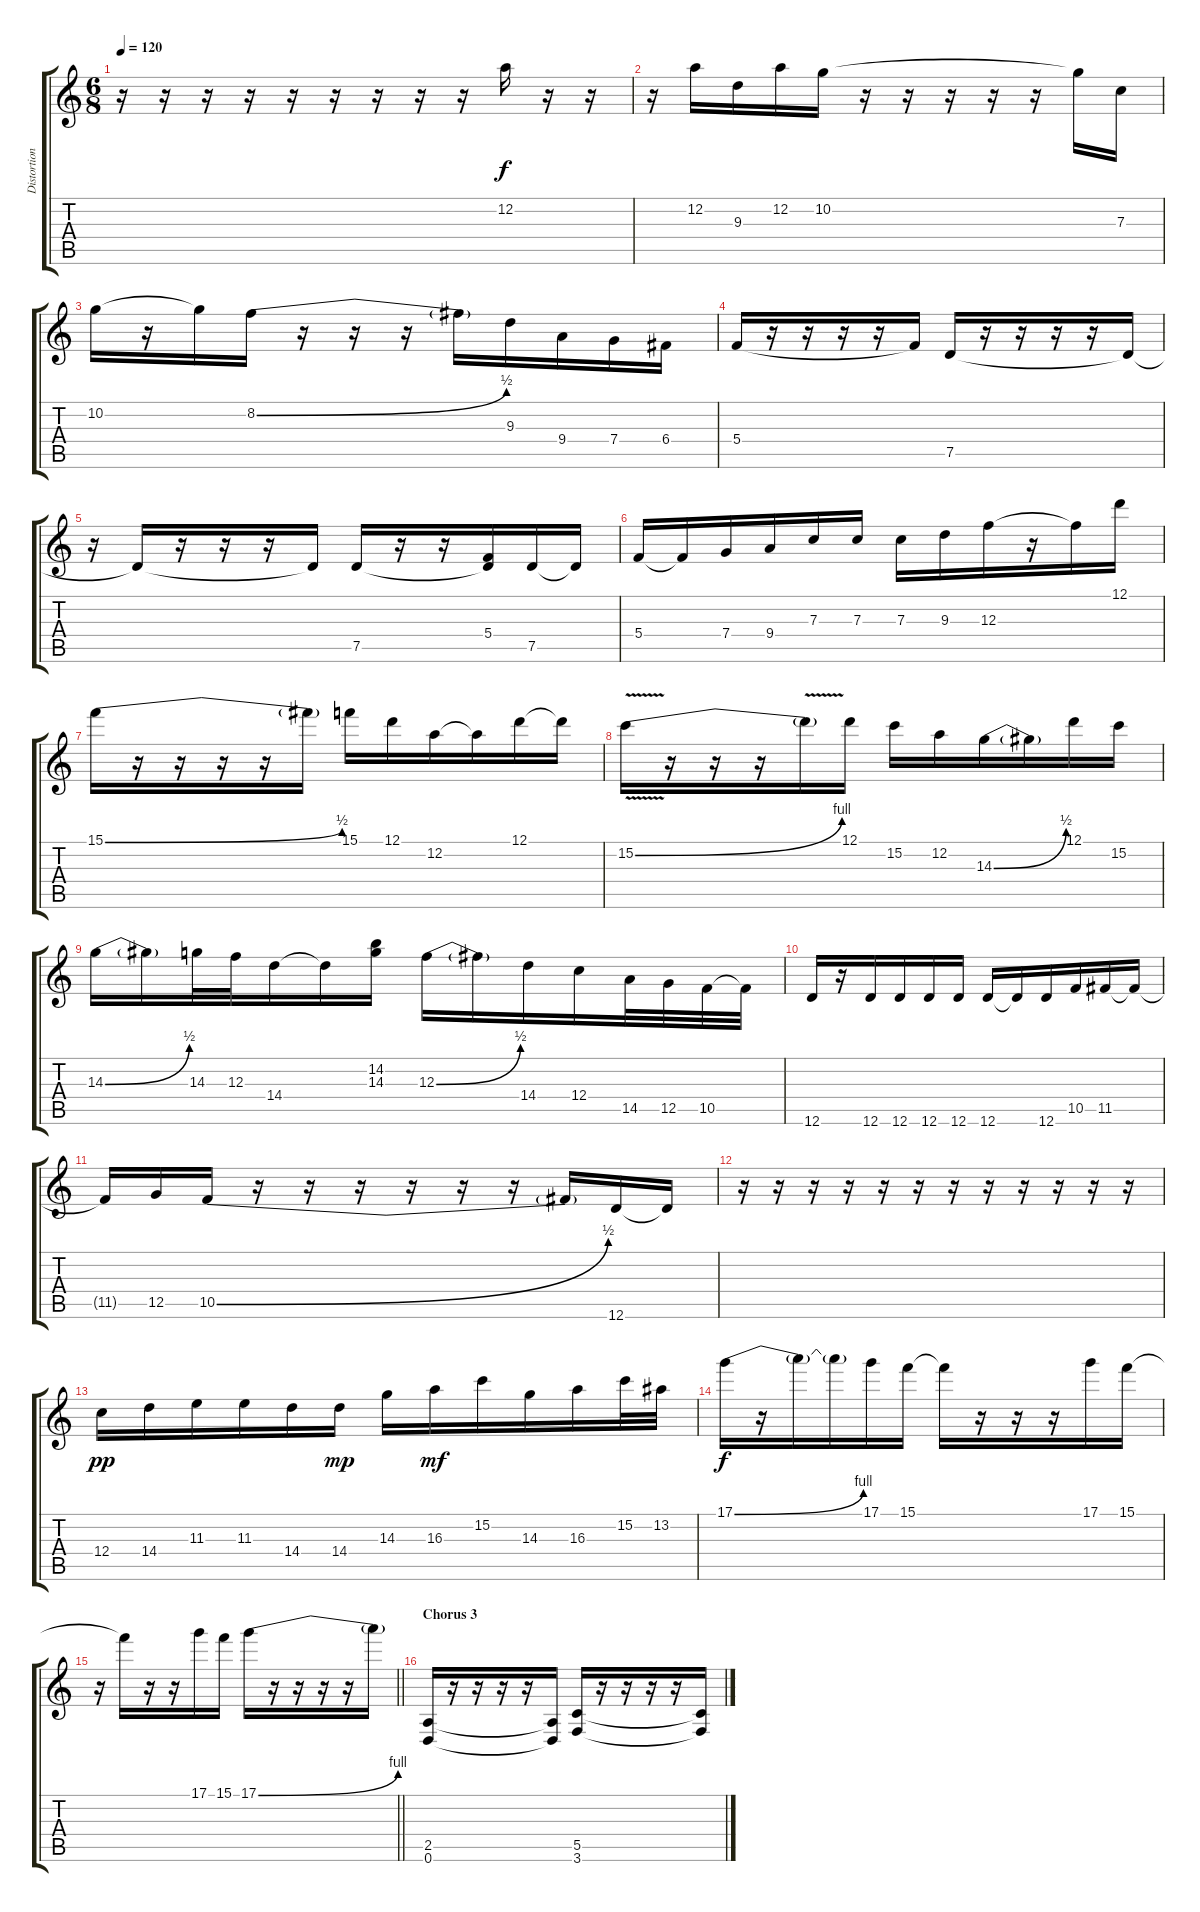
\track ("Distortion 1" "Distortion") {instrument distortionguitar}
\staff {score tabs}
\tuning (D4 A3 F3 C3 G2 D2) {hide}
\ts (6 8)
\tempo 120
\clef g2
\ks c
r.16{dy f} r.16 r.16 r.16 r.16 r.16 r.16 r.16 r.16 12.2{t}.16 r.16 r.16 |
r.16 12.2.16 9.3.16 12.2.16 10.2.16 r.16 r.16 r.16 r.16 r.16 10.2{t}.16 7.3.16 |
10.2.16 r.16 10.2{t}.16 8.2{be (bend 0 0 60 2)}.16 r.16 r.16 r.16 8.2{t}.16 9.3.16 9.4.16 7.4.16 6.4.16 |
5.4.16 r.16 r.16 r.16 r.16 5.4{t}.16 7.5.16 r.16 r.16 r.16 r.16 7.5{t}.16 |
r.16 7.5{t}.16 r.16 r.16 r.16 7.5{t}.16 7.5.16 r.16 r.16 (5.4 7.5{t}).16 7.5.16 7.5{t}.16 |
5.4.16 5.4{t}.16 7.4.16 9.4.16 7.3.16 7.3.16 7.3.16 9.3.16 12.3.16 r.16 12.3{t}.16 12.1.16 |
15.1{be (bend 0 0 60 2)}.16 r.16 r.16 r.16 r.16 15.1{t}.16 15.1.16 12.1.16 12.2.16 12.2{t}.16 12.1.16 12.1{t}.16 |
15.2{be (bend 0 0 60 4) v}.16 r.16 r.16 r.16 15.2{t}.16 12.1.16 15.2.16 12.2.16 14.3{be (bend 0 0 60 2)}.16 14.3{t}.16 12.1.16 15.2.16 |
14.3{be (bend 0 0 60 2)}.16 14.3{t}.16 14.3.32 12.3.32 14.4.16 14.4{t}.16 (14.2 14.3).16 12.3{be (bend 0 0 60 2)}.16 12.3{t}.16 14.4.16 12.4.16 14.5.32 12.5.32 10.5.32 10.5{t}.32 |
12.6.16 r.16 12.6.16 12.6.16 12.6.16 12.6.16 12.6.16 12.6{t}.16 12.6.16 10.5.16 11.5.16 11.5{t}.16 |
11.5{t}.16 12.5.16 10.5{be (bend 0 0 60 2)}.16 r.16 r.16 r.16 r.16 r.16 r.16 10.5{t}.16 12.6.16 12.6{t}.16 |
r.16 r.16 r.16 r.16 r.16 r.16 r.16 r.16 r.16 r.16 r.16 r.16 |
12.4.16{dy pp} 14.4.16 11.3.16 11.3.16 14.4.16 14.4.16{dy mp} 14.3.16 16.3.16{dy mf} 15.2.16 14.3.16 16.3.16 15.2.32 13.2.32 |
17.1{be (bend 0 0 60 4)}.16{dy f} r.16 17.1{t}.16 17.1{t}.16 17.1.16 15.1.16 15.1{t}.16 r.16 r.16 r.16 17.1.16 15.1.16 |
\barLineRight lightlight
r.16 15.1{t}.16 r.16 r.16 17.1.16 15.1.16 17.1{be (bend 0 0 60 4)}.16 r.16 r.16 r.16 r.16 17.1{t}.16 |
\section ("" "Chorus 3")
(2.5 0.6).16 r.16 r.16 r.16 r.16 (2.5{t} 0.6{t}).16 (5.5 3.6).16 r.16 r.16 r.16 r.16 (5.5{t} 3.6{t}).16
